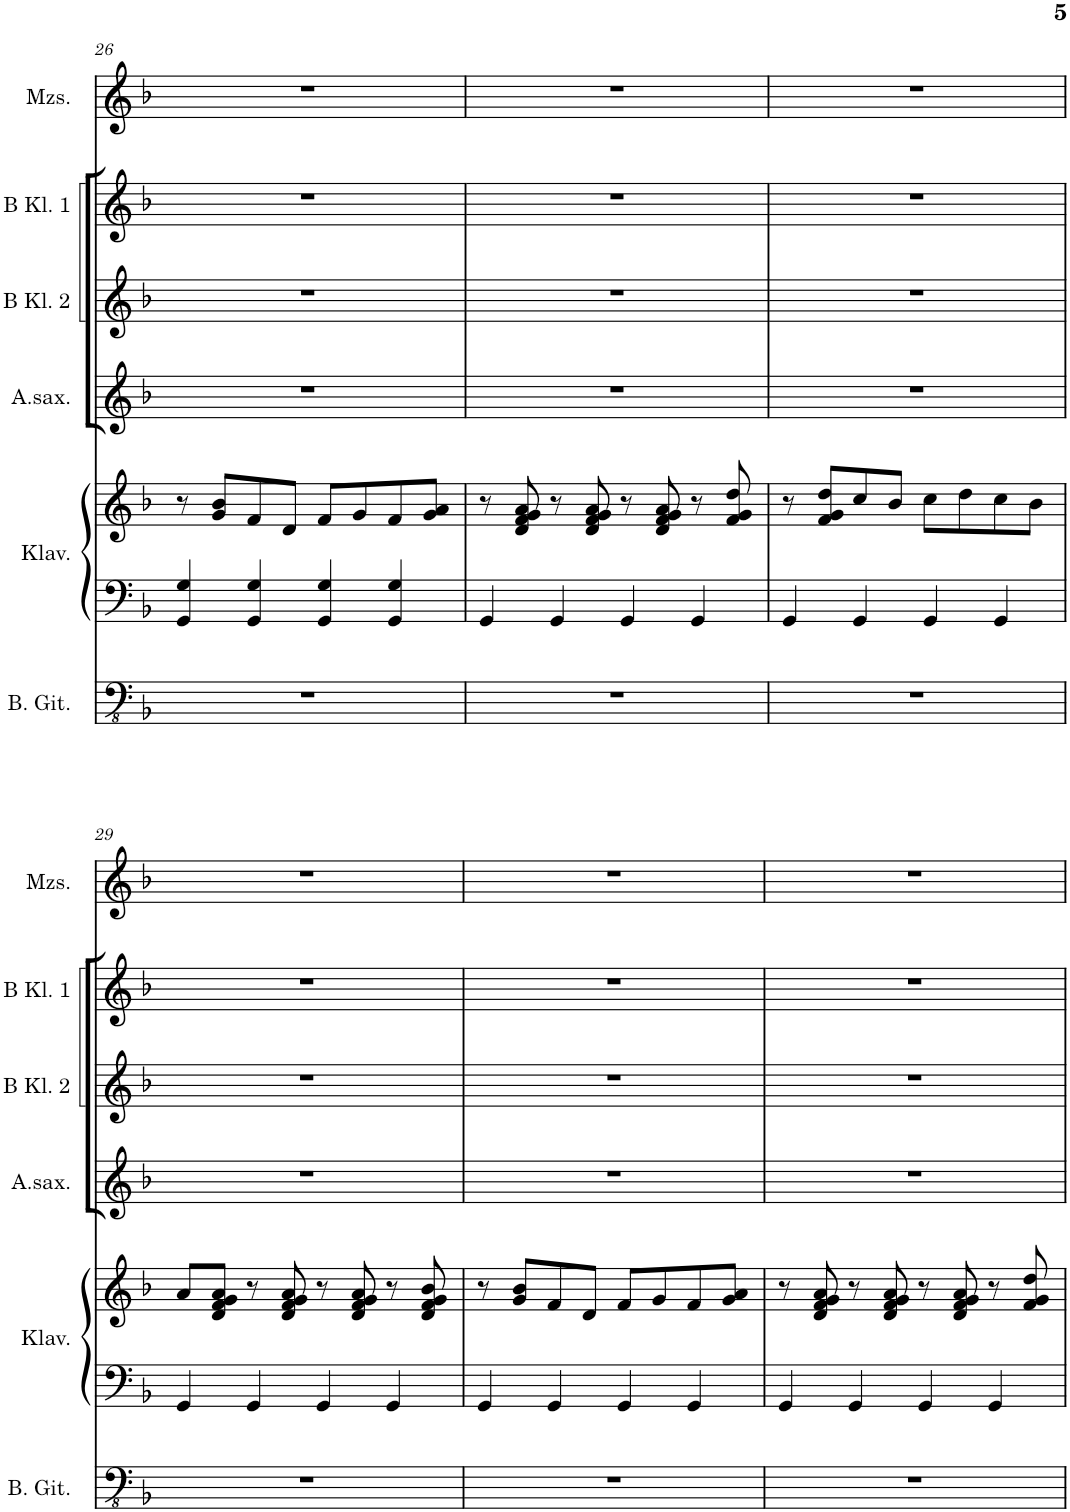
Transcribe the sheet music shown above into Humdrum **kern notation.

**kern	**kern	**kern	**kern	**kern	**kern	**kern
*part6	*part5	*part5	*part4	*part3	*part2	*part1
*staff7	*staff6	*staff5	*staff4	*staff3	*staff2	*staff1
*I"Bass Gitarre	*I"Klavier	*	*I"Altsaxophon	*I"Klarinette in B 2	*I"Klarinette in B 1	*I"Mezzosopran
*I'B. Git.	*I'Klav.	*	*I'A.sax.	*	*	*I'Mzs.
!!LO:PB:g=z
*clefFv4	*clefF4	*clefG2	*clefG2	*clefG2	*clefG2	*clefG2
*	*	*	*ITrd5c9	*ITrd1c2	*ITrd1c2	*
*k[b-]	*k[b-]	*k[b-]	*k[b-]	*k[b-]	*k[b-]	*k[b-]
*M4/4	*M4/4	*M4/4	*M4/4	*M4/4	*M4/4	*M4/4
=26	=26	=26	=26	=26	=26	=26
1r	4GG/ 4G/	8r	1r	1r	1r	1r
.	.	8g/ 8b-/L	.	.	.	.
.	4GG/ 4G/	8f/	.	.	.	.
.	.	8d/J	.	.	.	.
.	4GG/ 4G/	8f/L	.	.	.	.
.	.	8g/	.	.	.	.
.	4GG/ 4G/	8f/	.	.	.	.
.	.	8g/ 8a/J	.	.	.	.
=27	=27	=27	=27	=27	=27	=27
1r	4GG/	8r	1r	1r	1r	1r
.	.	8d/ 8f/ 8g/ 8a/	.	.	.	.
.	4GG/	8r	.	.	.	.
.	.	8d/ 8f/ 8g/ 8a/	.	.	.	.
.	4GG/	8r	.	.	.	.
.	.	8d/ 8f/ 8g/ 8a/	.	.	.	.
.	4GG/	8r	.	.	.	.
.	.	8f/ 8g/ 8dd/	.	.	.	.
=28	=28	=28	=28	=28	=28	=28
1r	4GG/	8r	1r	1r	1r	1r
.	.	8f/ 8g/ 8dd/L	.	.	.	.
.	4GG/	8cc/	.	.	.	.
.	.	8b-/J	.	.	.	.
.	4GG/	8cc\L	.	.	.	.
.	.	8dd\	.	.	.	.
.	4GG/	8cc\	.	.	.	.
.	.	8b-\J	.	.	.	.
!!LO:LB:g=z
=29	=29	=29	=29	=29	=29	=29
1r	4GG/	8a/L	1r	1r	1r	1r
.	.	8d/ 8f/ 8g/ 8a/J	.	.	.	.
.	4GG/	8r	.	.	.	.
.	.	8d/ 8f/ 8g/ 8a/	.	.	.	.
.	4GG/	8r	.	.	.	.
.	.	8d/ 8f/ 8g/ 8a/	.	.	.	.
.	4GG/	8r	.	.	.	.
.	.	8d/ 8f/ 8g/ 8b-/	.	.	.	.
=30	=30	=30	=30	=30	=30	=30
1r	4GG/	8r	1r	1r	1r	1r
.	.	8g/ 8b-/L	.	.	.	.
.	4GG/	8f/	.	.	.	.
.	.	8d/J	.	.	.	.
.	4GG/	8f/L	.	.	.	.
.	.	8g/	.	.	.	.
.	4GG/	8f/	.	.	.	.
.	.	8g/ 8a/J	.	.	.	.
=31	=31	=31	=31	=31	=31	=31
1r	4GG/	8r	1r	1r	1r	1r
.	.	8d/ 8f/ 8g/ 8a/	.	.	.	.
.	4GG/	8r	.	.	.	.
.	.	8d/ 8f/ 8g/ 8a/	.	.	.	.
.	4GG/	8r	.	.	.	.
.	.	8d/ 8f/ 8g/ 8a/	.	.	.	.
.	4GG/	8r	.	.	.	.
.	.	8f/ 8g/ 8dd/	.	.	.	.
=	=	=	=	=	=	=
*-	*-	*-	*-	*-	*-	*-
